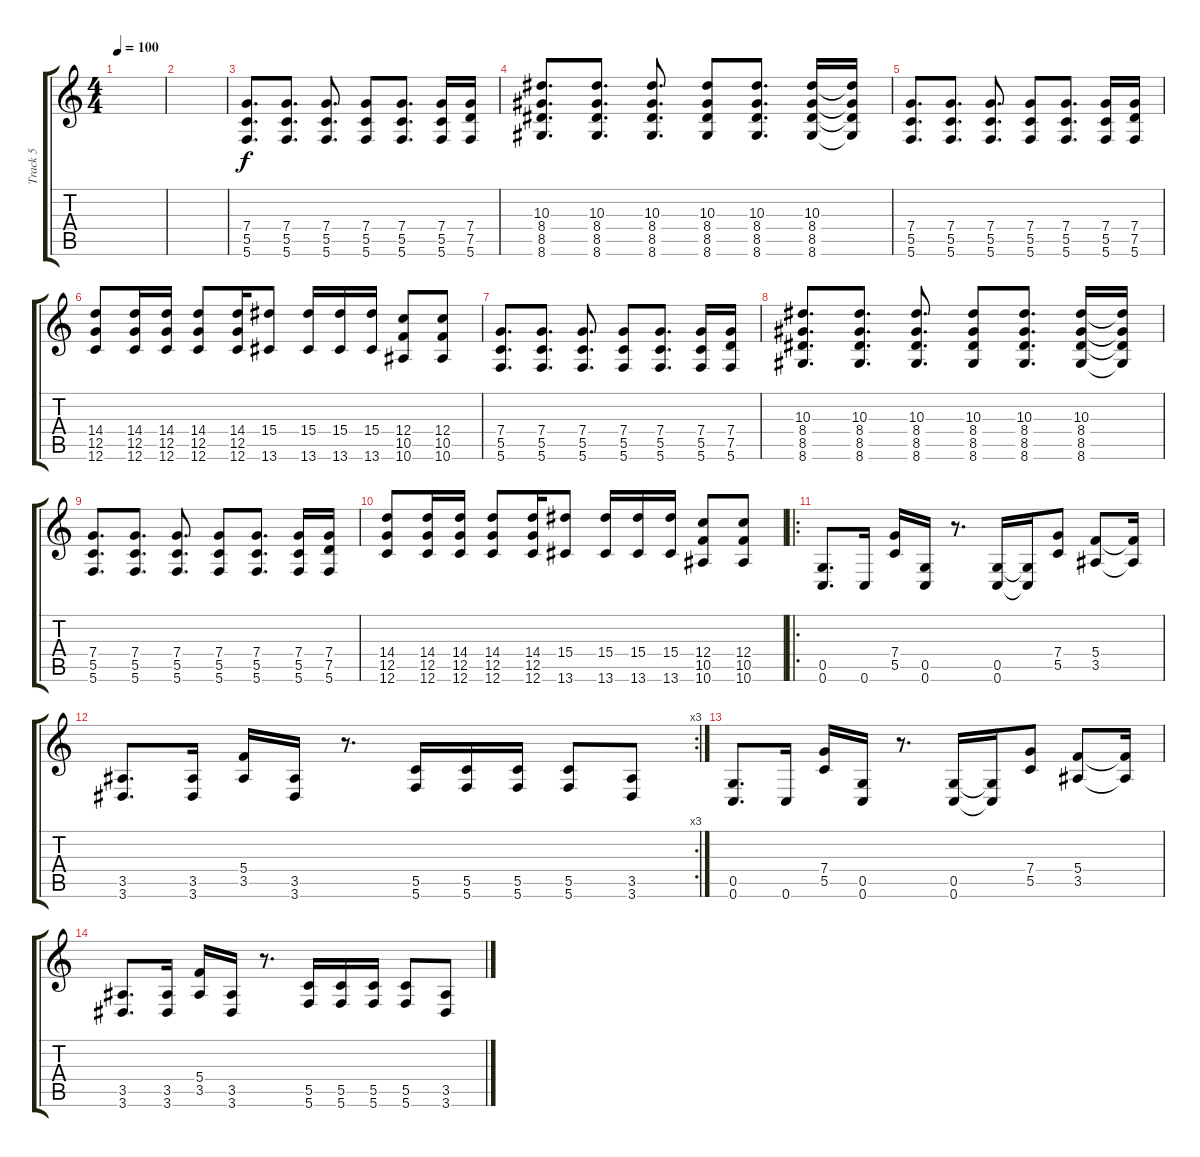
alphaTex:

\track ("Track 5" "Track 5") {instrument distortionguitar}
\staff {score tabs}
\tuning (D4 A3 F3 C3 G2 C2) {hide}
\ts (4 4)
\tempo 100
\clef g2
\ks c
|
|
(7.4 5.5 5.6).8{d} (7.4 5.5 5.6).8{d} (7.4 5.5 5.6).8{d} (7.4 5.5 5.6).8 (7.4 5.5 5.6).8{d} (7.4 5.5 5.6).16 (7.4 7.5 5.6).16 |
(10.3 8.4 8.5 8.6).8{d} (10.3 8.4 8.5 8.6).8{d} (10.3 8.4 8.5 8.6).8{d} (10.3 8.4 8.5 8.6).8 (10.3 8.4 8.5 8.6).8{d} (10.3 8.4 8.5 8.6).16 (10.3{t} 8.4{t} 8.5{t} 8.6{t}).16 |
(7.4 5.5 5.6).8{d} (7.4 5.5 5.6).8{d} (7.4 5.5 5.6).8{d} (7.4 5.5 5.6).8 (7.4 5.5 5.6).8{d} (7.4 5.5 5.6).16 (7.4 7.5 5.6).16 |
(14.4 12.5 12.6).8 (14.4 12.5 12.6).16 (14.4 12.5 12.6).16 (14.4 12.5 12.6).8 (14.4 12.5 12.6).16 (15.4 13.6).8 (15.4 13.6).16 (15.4 13.6).16 (15.4 13.6).16 (12.4 10.5 10.6).8 (12.4 10.5 10.6).8 |
(7.4 5.5 5.6).8{d} (7.4 5.5 5.6).8{d} (7.4 5.5 5.6).8{d} (7.4 5.5 5.6).8 (7.4 5.5 5.6).8{d} (7.4 5.5 5.6).16 (7.4 7.5 5.6).16 |
(10.3 8.4 8.5 8.6).8{d} (10.3 8.4 8.5 8.6).8{d} (10.3 8.4 8.5 8.6).8{d} (10.3 8.4 8.5 8.6).8 (10.3 8.4 8.5 8.6).8{d} (10.3 8.4 8.5 8.6).16 (10.3{t} 8.4{t} 8.5{t} 8.6{t}).16 |
(7.4 5.5 5.6).8{d} (7.4 5.5 5.6).8{d} (7.4 5.5 5.6).8{d} (7.4 5.5 5.6).8 (7.4 5.5 5.6).8{d} (7.4 5.5 5.6).16 (7.4 7.5 5.6).16 |
(14.4 12.5 12.6).8 (14.4 12.5 12.6).16 (14.4 12.5 12.6).16 (14.4 12.5 12.6).8 (14.4 12.5 12.6).16 (15.4 13.6).8 (15.4 13.6).16 (15.4 13.6).16 (15.4 13.6).16 (12.4 10.5 10.6).8 (12.4 10.5 10.6).8 |
\ro
(0.5 0.6).8{d} 0.6.16 (7.4 5.5).16 (0.5 0.6).16 r.8{d} (0.5 0.6).16 (0.5{t} 0.6{t}).16 (7.4 5.5).8 (5.4 3.5).8 (5.4{t} 3.5{t}).16 |
\rc 3
(3.5 3.6).8{d} (3.5 3.6).16 (5.4 3.5).16 (3.5 3.6).16 r.8{d} (5.5 5.6).16 (5.5 5.6).16 (5.5 5.6).16 (5.5 5.6).8 (3.5 3.6).8 |
(0.5 0.6).8{d} 0.6.16 (7.4 5.5).16 (0.5 0.6).16 r.8{d} (0.5 0.6).16 (0.5{t} 0.6{t}).16 (7.4 5.5).8 (5.4 3.5).8 (5.4{t} 3.5{t}).16 |
(3.5 3.6).8{d} (3.5 3.6).16 (5.4 3.5).16 (3.5 3.6).16 r.8{d} (5.5 5.6).16 (5.5 5.6).16 (5.5 5.6).16 (5.5 5.6).8 (3.5 3.6).8
